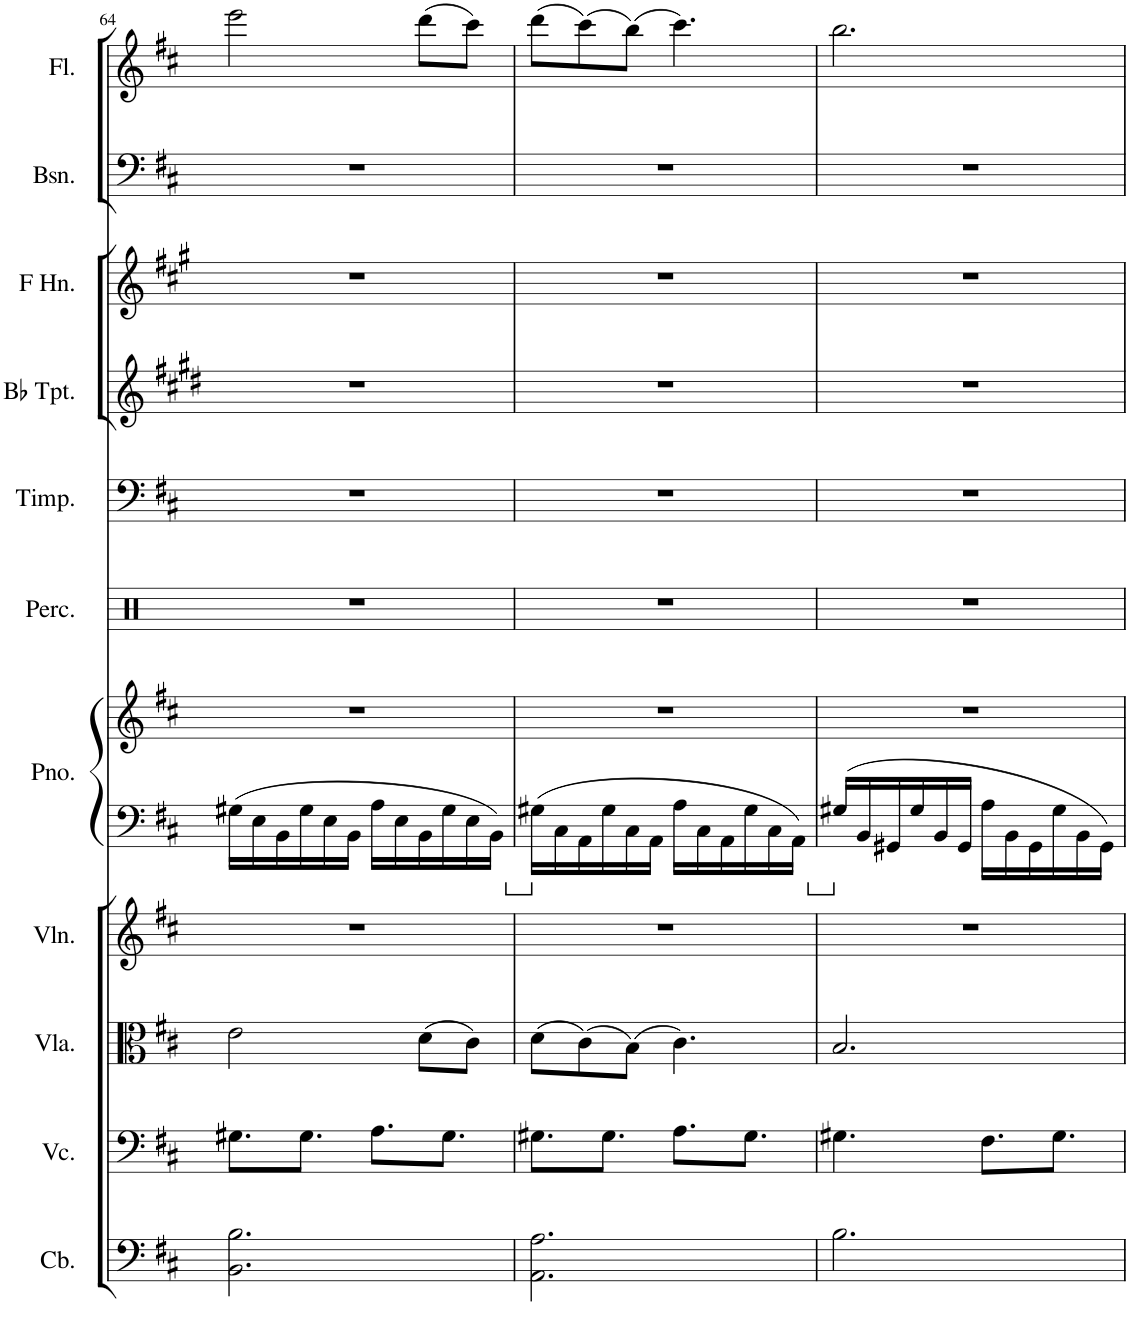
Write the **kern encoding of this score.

**kern	**kern	**kern	**kern	**kern	**kern	**kern	**kern	**kern	**kern	**kern	**kern
*part11	*part10	*part9	*part8	*part7	*part7	*part6	*part5	*part4	*part3	*part2	*part1
*staff12	*staff11	*staff10	*staff9	*staff8	*staff7	*staff6	*staff5	*staff4	*staff3	*staff2	*staff1
*I"Contrabass	*I"Violoncello	*I"Viola	*I"Violin	*I"Piano	*	*I"Percussion	*I"Timpani	*I"Bb Trumpet	*I"Horn in F	*I"Bassoon	*I"Flute
*I'Cb.	*I'Vc.	*I'Vla.	*I'Vln.	*I'Pno.	*	*I'Perc.	*I'Timp.	*I'Bb Tpt.	*	*I'Bsn.	*I'Fl.
!!LO:PB:g=z
*clefF4	*clefF4	*clefC3	*clefG2	*clefF4	*clefG2	*clefX	*clefF4	*clefG2	*clefG2	*clefF4	*clefG2
*Trd7c12	*	*	*	*	*	*	*	*Trd1c2	*Trd4c7	*	*
*k[f#c#]	*k[f#c#]	*k[f#c#]	*k[f#c#]	*k[f#c#]	*k[f#c#]	*k[]	*k[f#c#]	*k[f#c#g#d#]	*k[f#c#g#]	*k[f#c#]	*k[f#c#]
*M6/8	*M6/8	*M6/8	*M6/8	*M6/8	*M6/8	*M6/8	*M6/8	*M6/8	*M6/8	*M6/8	*M6/8
=64	=64	=64	=64	=64	=64	=64	=64	=64	=64	=64	=64
2.BB\ 2.B\	8.G#X\L	2e\	2.r	16G#X\LL	2.r	2.r	2.r	2.r	2.r	2.r	2eee\
.	.	.	.	16E\	.	.	.	.	.	.	.
.	.	.	.	16BB\	.	.	.	.	.	.	.
.	8.G#\J	.	.	16G#\	.	.	.	.	.	.	.
.	.	.	.	16E\	.	.	.	.	.	.	.
.	.	.	.	16BB\JJ	.	.	.	.	.	.	.
.	8.A\L	.	.	16A\LL	.	.	.	.	.	.	.
.	.	.	.	16E\	.	.	.	.	.	.	.
.	.	(>8d\L	.	16BB\	.	.	.	.	.	.	(>8ddd\L
.	8.G#\J	.	.	16G#\	.	.	.	.	.	.	.
.	.	8c#\J)	.	16E\	.	.	.	.	.	.	8ccc#\J)
.	.	.	.	16BB\JJ	.	.	.	.	.	.	.
=65	=65	=65	=65	=65	=65	=65	=65	=65	=65	=65	=65
2.AA\ 2.A\	8.G#X\L	(>8d\L	2.r	16G#X\LL	2.r	2.r	2.r	2.r	2.r	2.r	(>8ddd\L
.	.	.	.	16C#\	.	.	.	.	.	.	.
.	.	(>8c#\)	.	16AA\	.	.	.	.	.	.	(>8ccc#\)
.	8.G#\J	.	.	16G#\	.	.	.	.	.	.	.
.	.	(>8B\J)	.	16C#\	.	.	.	.	.	.	(>8bb\J)
.	.	.	.	16AA\JJ	.	.	.	.	.	.	.
.	8.A\L	4.c#\)	.	16A\LL	.	.	.	.	.	.	4.ccc#\)
.	.	.	.	16C#\	.	.	.	.	.	.	.
.	.	.	.	16AA\	.	.	.	.	.	.	.
.	8.G#\J	.	.	16G#\	.	.	.	.	.	.	.
.	.	.	.	16C#\	.	.	.	.	.	.	.
.	.	.	.	16AA\JJ	.	.	.	.	.	.	.
=66	=66	=66	=66	=66	=66	=66	=66	=66	=66	=66	=66
2.B\	4.G#X\	2.B/	2.r	16G#X/LL	2.r	2.r	2.r	2.r	2.r	2.r	2.bb\
.	.	.	.	16BB/	.	.	.	.	.	.	.
.	.	.	.	16GG#X/	.	.	.	.	.	.	.
.	.	.	.	16G#/	.	.	.	.	.	.	.
.	.	.	.	16BB/	.	.	.	.	.	.	.
.	.	.	.	16GG#/JJ	.	.	.	.	.	.	.
.	8.F#\L	.	.	16A\LL	.	.	.	.	.	.	.
.	.	.	.	16BB\	.	.	.	.	.	.	.
.	.	.	.	16GG#\	.	.	.	.	.	.	.
.	8.G#\J	.	.	16G#\	.	.	.	.	.	.	.
.	.	.	.	16BB\	.	.	.	.	.	.	.
.	.	.	.	16GG#\JJ	.	.	.	.	.	.	.
=	=	=	=	=	=	=	=	=	=	=	=
*-	*-	*-	*-	*-	*-	*-	*-	*-	*-	*-	*-
